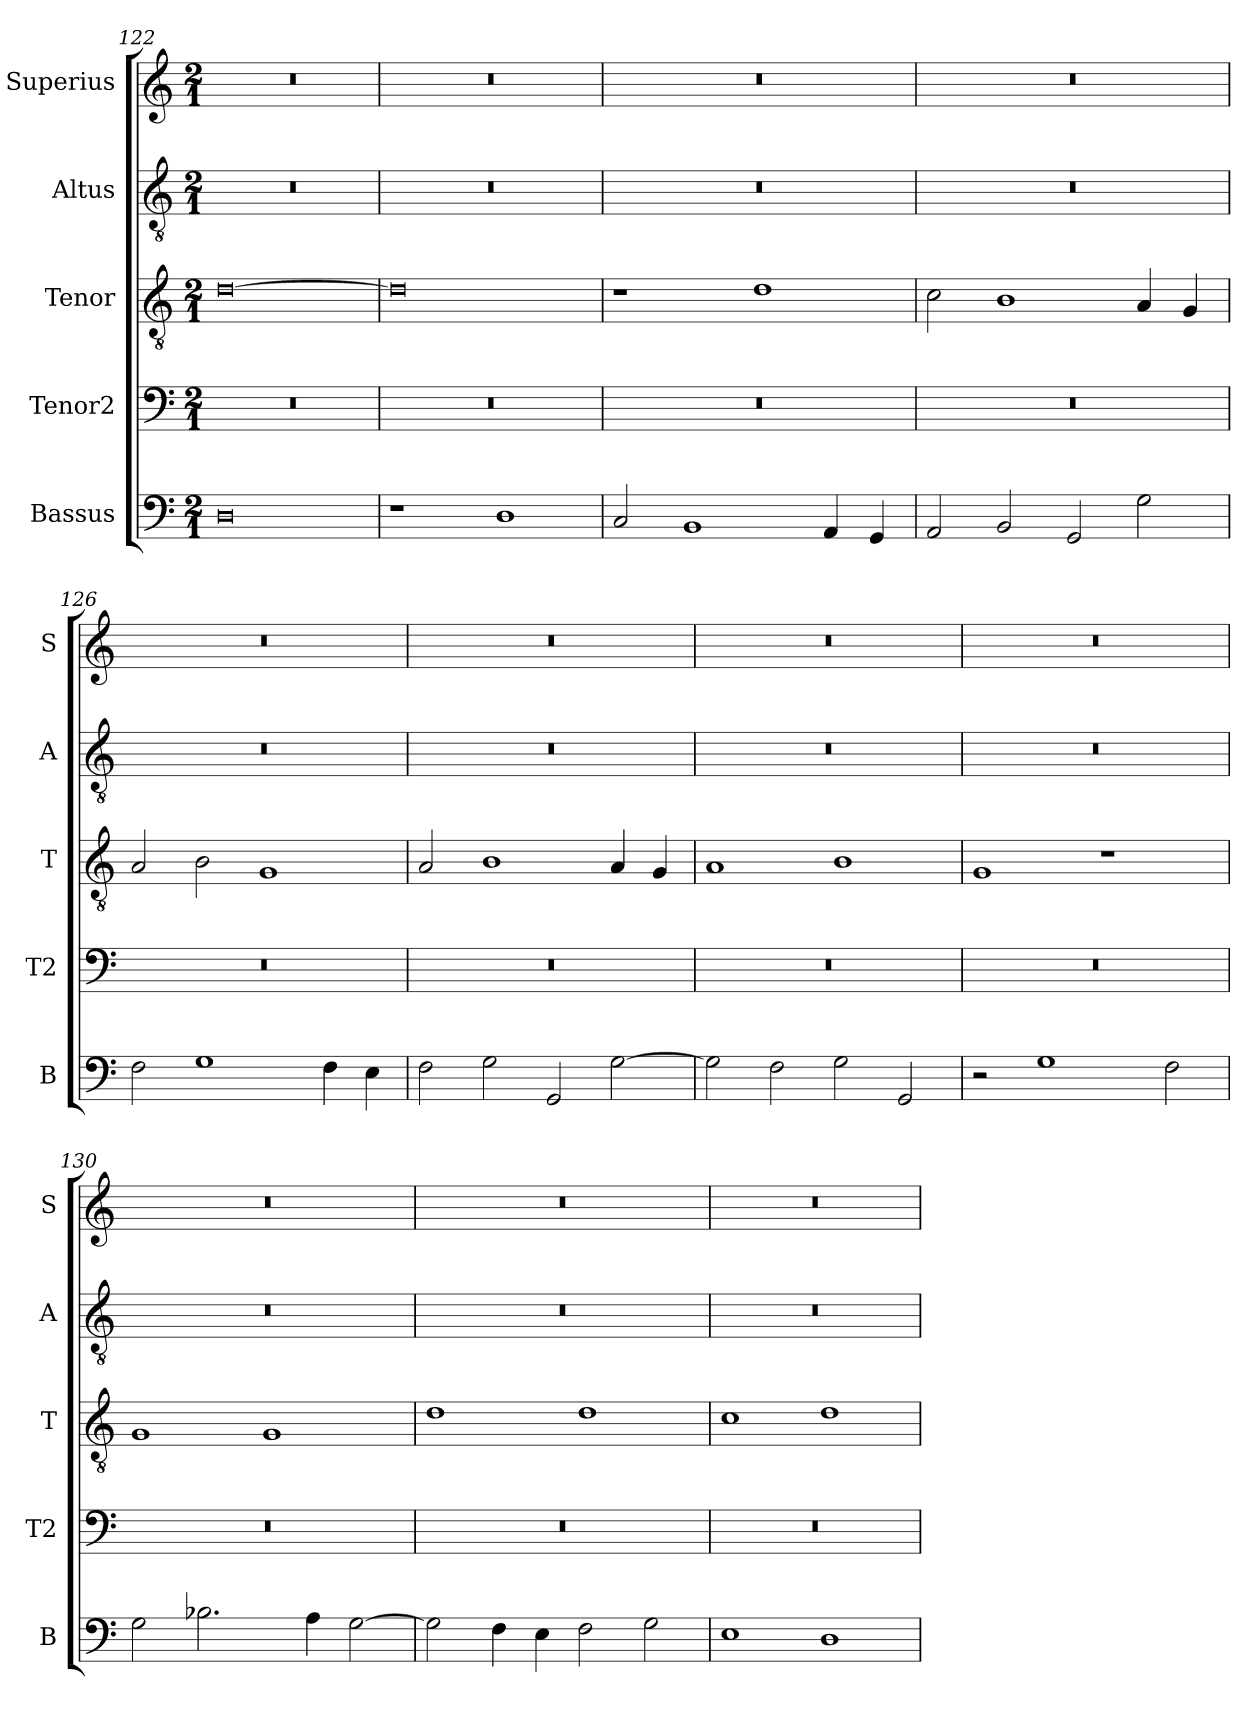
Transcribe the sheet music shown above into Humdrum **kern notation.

**kern	**kern	**kern	**kern	**kern
*part5	*part4	*part3	*part2	*part1
*staff5	*staff4	*staff3	*staff2	*staff1
*I"Bassus	*I"Tenor2	*I"Tenor	*I"Altus	*I"Superius
*I'B	*I'T2	*I'T	*I'A	*I'S
*clefF4	*clefF4	*clefGv2	*clefGv2	*clefG2
*k[]	*k[]	*k[]	*k[]	*k[]
*M2/1	*M2/1	*M2/1	*M2/1	*M2/1
=122	=122	=122	=122	=122
0D	0r	[0d	0r	0r
=123	=123	=123	=123	=123
1r	0r	0d]	0r	0r
1D	.	.	.	.
=124	=124	=124	=124	=124
2C/	0r	1r	0r	0r
1BB	.	.	.	.
.	.	1d	.	.
4AA/	.	.	.	.
4GG/	.	.	.	.
=125	=125	=125	=125	=125
2AA/	0r	2c\	0r	0r
2BB/	.	1B	.	.
2GG/	.	.	.	.
2G\	.	4A/	.	.
.	.	4G/	.	.
=126	=126	=126	=126	=126
2F\	0r	2A/	0r	0r
1G	.	2B\	.	.
.	.	1G	.	.
4F\	.	.	.	.
4E\	.	.	.	.
=127	=127	=127	=127	=127
2F\	0r	2A/	0r	0r
2G\	.	1B	.	.
2GG/	.	.	.	.
[2G\	.	4A/	.	.
.	.	4G/	.	.
=128	=128	=128	=128	=128
2G\]	0r	1A	0r	0r
2F\	.	.	.	.
2G\	.	1B	.	.
2GG/	.	.	.	.
=129	=129	=129	=129	=129
2r	0r	1G	0r	0r
1G	.	.	.	.
.	.	1r	.	.
2F\	.	.	.	.
=130	=130	=130	=130	=130
2G\	0r	1G	0r	0r
2.B-X\	.	.	.	.
.	.	1G	.	.
4A\	.	.	.	.
[2G\	.	.	.	.
=131	=131	=131	=131	=131
2G\]	0r	1d	0r	0r
4F\	.	.	.	.
4E\	.	.	.	.
2F\	.	1d	.	.
2G\	.	.	.	.
=132	=132	=132	=132	=132
1E	0r	1c	0r	0r
1D	.	1d	.	.
=	=	=	=	=
*-	*-	*-	*-	*-
